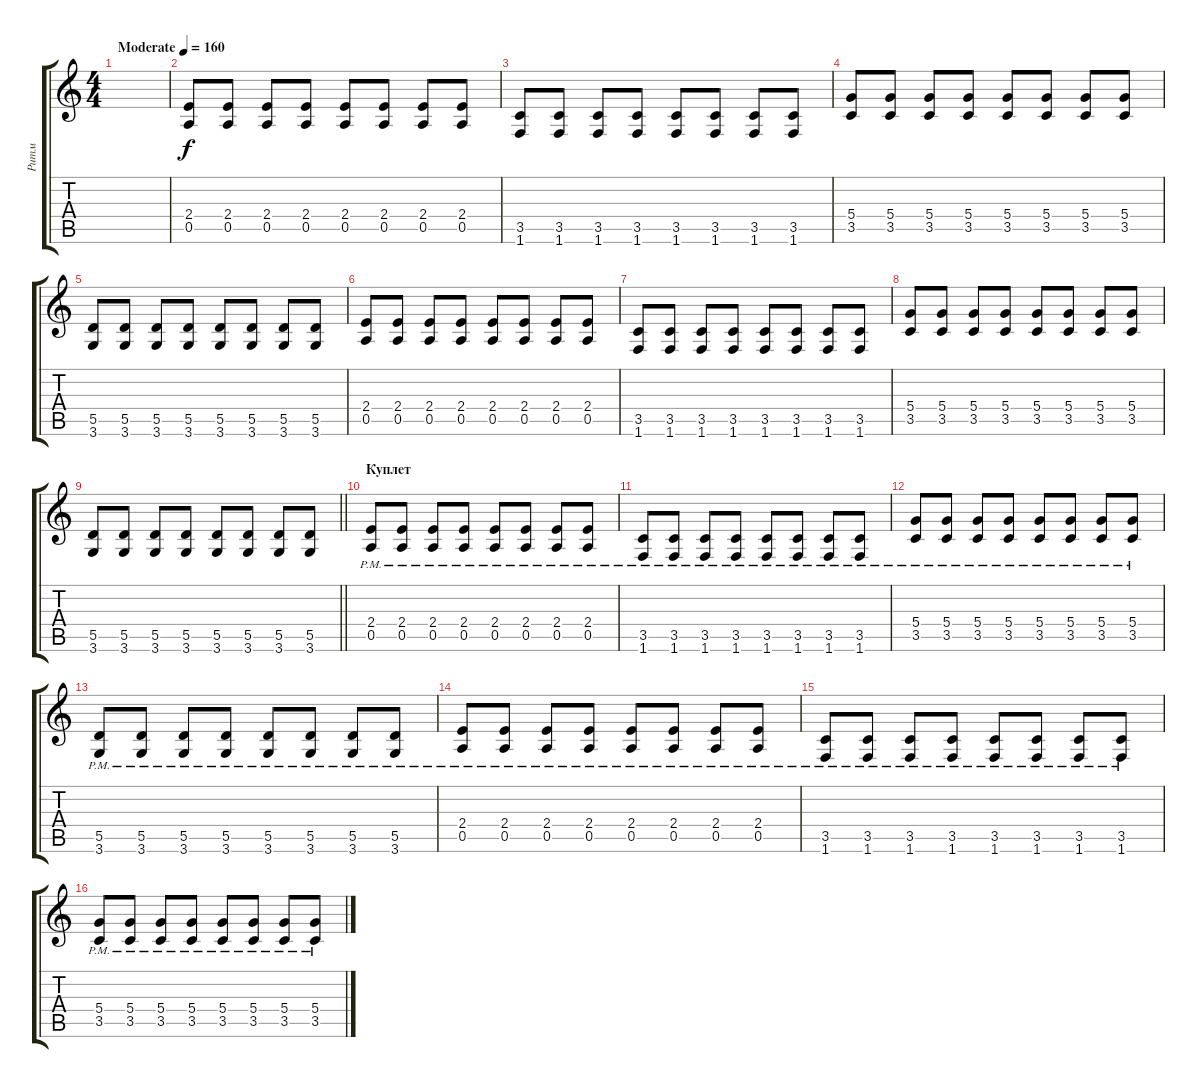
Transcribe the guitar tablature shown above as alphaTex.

\track ("Ритм" "Ритм") {instrument distortionguitar}
\staff {score tabs}
\tuning (E4 B3 G3 D3 A2 E2) {hide}
\ts (4 4)
\tempo (160 "Moderate")
\clef g2
\ks c
|
(2.4 0.5).8 (2.4 0.5).8 (2.4 0.5).8 (2.4 0.5).8 (2.4 0.5).8 (2.4 0.5).8 (2.4 0.5).8 (2.4 0.5).8 |
(3.5 1.6).8 (3.5 1.6).8 (3.5 1.6).8 (3.5 1.6).8 (3.5 1.6).8 (3.5 1.6).8 (3.5 1.6).8 (3.5 1.6).8 |
(5.4 3.5).8 (5.4 3.5).8 (5.4 3.5).8 (5.4 3.5).8 (5.4 3.5).8 (5.4 3.5).8 (5.4 3.5).8 (5.4 3.5).8 |
(5.5 3.6).8 (5.5 3.6).8 (5.5 3.6).8 (5.5 3.6).8 (5.5 3.6).8 (5.5 3.6).8 (5.5 3.6).8 (5.5 3.6).8 |
(2.4 0.5).8 (2.4 0.5).8 (2.4 0.5).8 (2.4 0.5).8 (2.4 0.5).8 (2.4 0.5).8 (2.4 0.5).8 (2.4 0.5).8 |
(3.5 1.6).8 (3.5 1.6).8 (3.5 1.6).8 (3.5 1.6).8 (3.5 1.6).8 (3.5 1.6).8 (3.5 1.6).8 (3.5 1.6).8 |
(5.4 3.5).8 (5.4 3.5).8 (5.4 3.5).8 (5.4 3.5).8 (5.4 3.5).8 (5.4 3.5).8 (5.4 3.5).8 (5.4 3.5).8 |
\barLineRight lightlight
(5.5 3.6).8 (5.5 3.6).8 (5.5 3.6).8 (5.5 3.6).8 (5.5 3.6).8 (5.5 3.6).8 (5.5 3.6).8 (5.5 3.6).8 |
\section ("" "Куплет")
(2.4{pm} 0.5{pm}).8 (2.4{pm} 0.5{pm}).8 (2.4{pm} 0.5{pm}).8 (2.4{pm} 0.5{pm}).8 (2.4{pm} 0.5{pm}).8 (2.4{pm} 0.5{pm}).8 (2.4{pm} 0.5{pm}).8 (2.4{pm} 0.5{pm}).8 |
(3.5{pm} 1.6{pm}).8 (3.5{pm} 1.6{pm}).8 (3.5{pm} 1.6{pm}).8 (3.5{pm} 1.6{pm}).8 (3.5{pm} 1.6{pm}).8 (3.5{pm} 1.6{pm}).8 (3.5{pm} 1.6{pm}).8 (3.5{pm} 1.6{pm}).8 |
(5.4{pm} 3.5{pm}).8 (5.4{pm} 3.5{pm}).8 (5.4{pm} 3.5{pm}).8 (5.4{pm} 3.5{pm}).8 (5.4{pm} 3.5{pm}).8 (5.4{pm} 3.5{pm}).8 (5.4{pm} 3.5{pm}).8 (5.4{pm} 3.5{pm}).8 |
(5.5{pm} 3.6{pm}).8 (5.5{pm} 3.6{pm}).8 (5.5{pm} 3.6{pm}).8 (5.5{pm} 3.6{pm}).8 (5.5{pm} 3.6{pm}).8 (5.5{pm} 3.6{pm}).8 (5.5{pm} 3.6{pm}).8 (5.5{pm} 3.6{pm}).8 |
(2.4{pm} 0.5{pm}).8 (2.4{pm} 0.5{pm}).8 (2.4{pm} 0.5{pm}).8 (2.4{pm} 0.5{pm}).8 (2.4{pm} 0.5{pm}).8 (2.4{pm} 0.5{pm}).8 (2.4{pm} 0.5{pm}).8 (2.4{pm} 0.5{pm}).8 |
(3.5{pm} 1.6{pm}).8 (3.5{pm} 1.6{pm}).8 (3.5{pm} 1.6{pm}).8 (3.5{pm} 1.6{pm}).8 (3.5{pm} 1.6{pm}).8 (3.5{pm} 1.6{pm}).8 (3.5{pm} 1.6{pm}).8 (3.5{pm} 1.6{pm}).8 |
(5.4{pm} 3.5{pm}).8 (5.4{pm} 3.5{pm}).8 (5.4{pm} 3.5{pm}).8 (5.4{pm} 3.5{pm}).8 (5.4{pm} 3.5{pm}).8 (5.4{pm} 3.5{pm}).8 (5.4{pm} 3.5{pm}).8 (5.4{pm} 3.5{pm}).8
